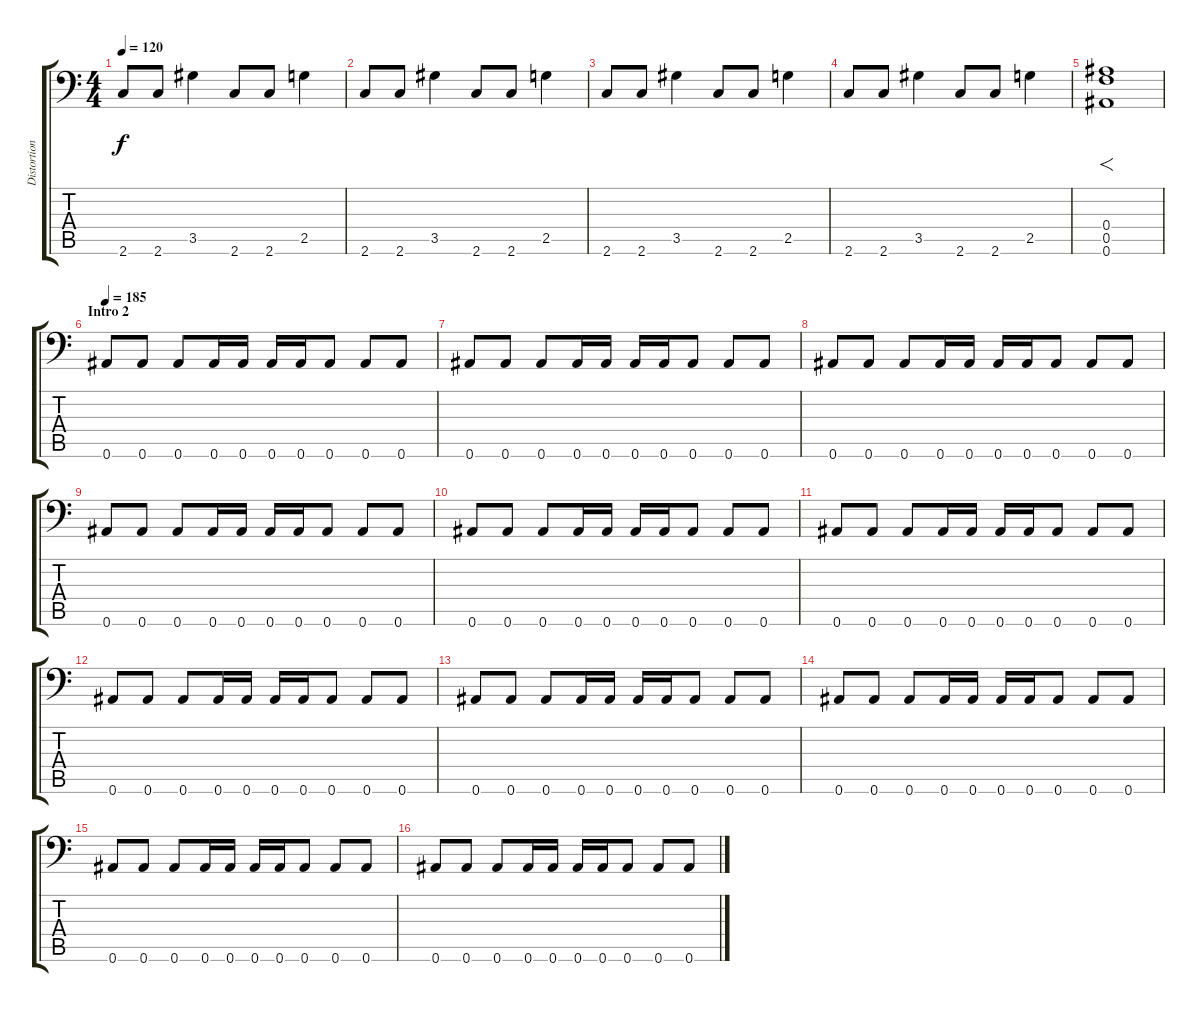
\track ("Distortion Guitar II" "Distortion") {instrument distortionguitar}
\staff {score tabs}
\tuning (C4 G3 Eb3 Bb2 F2 Bb1) {hide}
\ts (4 4)
\tempo 120
\clef f4
\ks c
2.6.8{dy f} 2.6.8 3.5.4 2.6.8 2.6.8 2.5.4 |
2.6.8 2.6.8 3.5.4 2.6.8 2.6.8 2.5.4 |
2.6.8 2.6.8 3.5.4 2.6.8 2.6.8 2.5.4 |
2.6.8 2.6.8 3.5.4 2.6.8 2.6.8 2.5.4 |
(0.4 0.5 0.6).1{f} |
\section ("" "Intro 2")
\tempo 185
0.6.8 0.6.8 0.6.8 0.6.16 0.6.16 0.6.16 0.6.16 0.6.8 0.6.8 0.6.8 |
0.6.8 0.6.8 0.6.8 0.6.16 0.6.16 0.6.16 0.6.16 0.6.8 0.6.8 0.6.8 |
0.6.8 0.6.8 0.6.8 0.6.16 0.6.16 0.6.16 0.6.16 0.6.8 0.6.8 0.6.8 |
0.6.8 0.6.8 0.6.8 0.6.16 0.6.16 0.6.16 0.6.16 0.6.8 0.6.8 0.6.8 |
0.6.8 0.6.8 0.6.8 0.6.16 0.6.16 0.6.16 0.6.16 0.6.8 0.6.8 0.6.8 |
0.6.8 0.6.8 0.6.8 0.6.16 0.6.16 0.6.16 0.6.16 0.6.8 0.6.8 0.6.8 |
0.6.8 0.6.8 0.6.8 0.6.16 0.6.16 0.6.16 0.6.16 0.6.8 0.6.8 0.6.8 |
0.6.8 0.6.8 0.6.8 0.6.16 0.6.16 0.6.16 0.6.16 0.6.8 0.6.8 0.6.8 |
0.6.8 0.6.8 0.6.8 0.6.16 0.6.16 0.6.16 0.6.16 0.6.8 0.6.8 0.6.8 |
0.6.8 0.6.8 0.6.8 0.6.16 0.6.16 0.6.16 0.6.16 0.6.8 0.6.8 0.6.8 |
0.6.8 0.6.8 0.6.8 0.6.16 0.6.16 0.6.16 0.6.16 0.6.8 0.6.8 0.6.8
